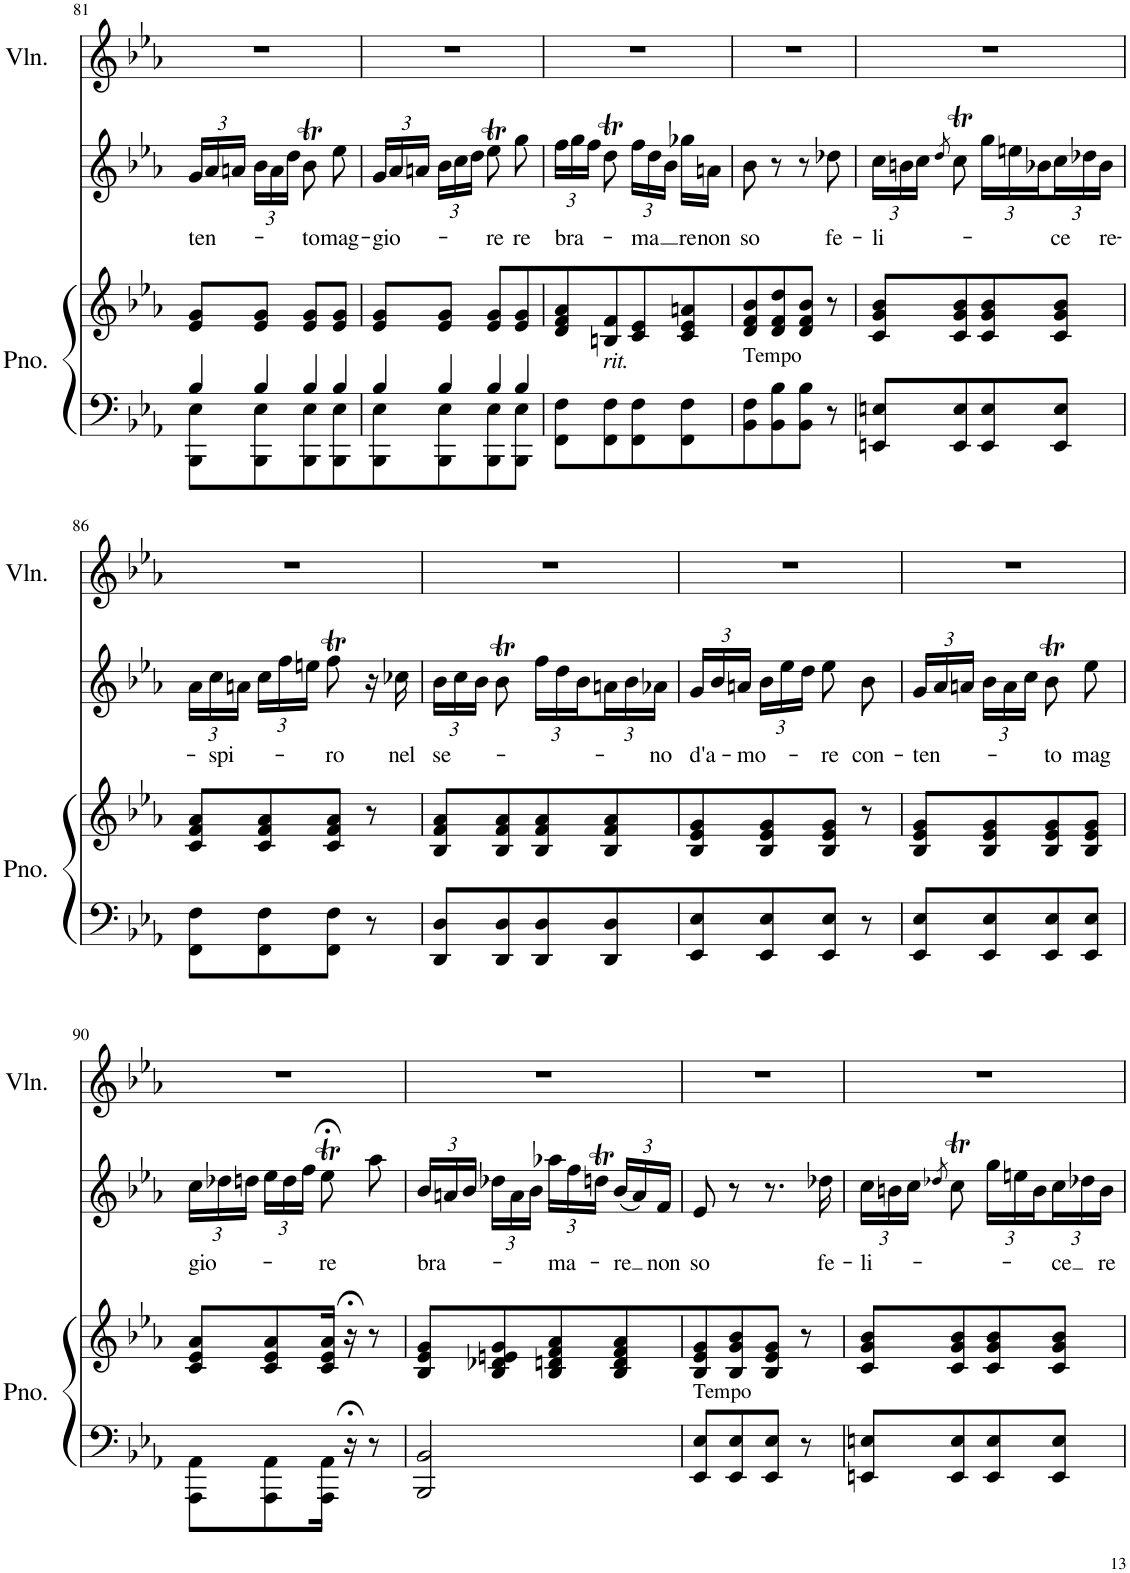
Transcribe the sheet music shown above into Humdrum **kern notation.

**kern	**kern	**kern	**text	**kern
*part3	*part3	*part2	*part2	*part1
*staff4	*staff3	*staff2	*staff2	*staff1
*I"Piano	*	*I"Voice	*	*I"Violin
*I'Pno.	*	*	*	*I'Vln.
!!LO:PB:g=z
*clefF4	*clefG2	*clefG2	*	*clefG2
*k[b-e-a-]	*k[b-e-a-]	*k[b-e-a-]	*	*k[b-e-a-]
*M2/4	*M2/4	*M2/4	*	*M2/4
=81	=81	=81	=81	=81
*^	*	*	*	*
*	*	*	*Xbrackettup	*	*
!	!	!	!	!LO:LY:b	!
8B-/	8BBB-\ 8E-\L	8e-/ 8g/L	24g/LL	-ten-	2r
.	.	.	24a-/	.	.
.	.	.	24an/JJ	.	.
8B-/	8BBB-\ 8E-\	8e-/ 8g/J	24b-\LL	.	.
.	.	.	24a\	.	.
.	.	.	24dd\JJ	.	.
!	!	!	!	!LO:LY:b	!
8B-/	8BBB-\ 8E-\	8e-/ 8g/L	8b-T\	-to	.
!	!	!	!	!LO:LY:b	!
8B-/	8BBB-\ 8E-\	8e-/ 8g/J	8ee-\	mag-	.
=82	=82	=82	=82	=82	=82
!	!	!	!	!LO:LY:b	!
8B-/	8BBB-\ 8E-\	8e-/ 8g/L	24g/LL	-gio-	2r
.	.	.	24a-/	.	.
.	.	.	24an/JJ	.	.
8B-/	8BBB-\ 8E-\	8e-/ 8g/J	24b-\LL	.	.
.	.	.	24cc\	.	.
.	.	.	24dd\JJ	.	.
!	!	!	!	!LO:LY:b	!
8B-/	8BBB-\ 8E-\	8e-/ 8g/L	8ee-T\	-re	.
!	!	!	!	!LO:LY:b	!
8B-/	8BBB-\ 8E-\J	8e-/ 8g/	8gg\	-re	.
=83	=83	=83	=83	=83	=83
!	!	!	!	!LO:LY:b	!
*v	*v	*	*	*	*
8FF\ 8F\L	8d/ 8f/ 8a-/	24ff\LL	bra-	2r
.	.	24gg\	.	.
.	.	24ff\JJ	.	.
!	!LO:TX:b:i:t=rit.	!	!	!
8FF\ 8F\	8Bn/ 8f/	8ddt\	.	.
!	!	!	!LO:LY:b	!
8FF\ 8F\	8c/ 8e-/	24ff\LL	-ma	.
.	.	24dd\	.	.
.	.	24b-\JJ	.	.
!	!	!	!LO:LY:b	!
8FF\ 8F\	8c/ 8e-/ 8an/	16gg-X\LL	re	.
!	!	!	!LO:LY:b	!
.	.	16an\JJ	non	.
=84	=84	=84	=84	=84
!	!LO:TX:b:t=Tempo	!	!	!
!	!	!	!LO:LY:b	!
8BB-\ 8F\	8d/ 8f/ 8b-/	8b-\	so	2r
8BB-\ 8B-\	8d/ 8f/ 8dd/	8r	.	.
8BB-\ 8B-\J	8d/ 8f/ 8b-/J	8r	.	.
!	!	!	!LO:LY:b	!
8r	8r	8dd-X\	fe-	.
=85	=85	=85	=85	=85
!	!	!	!LO:LY:b	!
8EEn/ 8En/L	8c/ 8g/ 8b-/L	24cc\LL	-li-	2r
.	.	24bn\	.	.
.	.	24cc\JJ	.	.
.	.	8qdd/	.	.
8EE/ 8E/	8c/ 8g/ 8b-/	8ccT\	.	.
8EE/ 8E/	8c/ 8g/ 8b-/	24gg\LL	.	.
.	.	24een\	.	.
.	.	24b-X\	.	.
!	!	!	!LO:LY:b	!
8EE/ 8E/J	8c/ 8g/ 8b-/J	24cc\	-ce	.
.	.	24dd-X\	.	.
!	!	!	!LO:LY:b	!
.	.	24b-\JJ	re-	.
!!LO:LB:g=z
=86	=86	=86	=86	=86
8FF\ 8F\L	8c/ 8f/ 8a-/L	24a-\LL	.	2r
!	!	!	!LO:LY:b	!
.	.	24cc\	-spi-	.
.	.	24an\JJ	.	.
8FF\ 8F\	8c/ 8f/ 8a-/	24cc\LL	.	.
.	.	24ff\	.	.
.	.	24een\JJ	.	.
!	!	!	!LO:LY:b	!
8FF\ 8F\J	8c/ 8f/ 8a-/J	8ffT\	-ro	.
8r	8r	16r	.	.
!	!	!	!LO:LY:b	!
.	.	16cc-X\	nel	.
=87	=87	=87	=87	=87
!	!	!	!LO:LY:b	!
8DD/ 8D/L	8B-/ 8f/ 8a-/L	24b-\LL	se-	2r
.	.	24cc\	.	.
.	.	24b-\JJ	.	.
8DD/ 8D/	8B-/ 8f/ 8a-/	8b-T\	.	.
8DD/ 8D/	8B-/ 8f/ 8a-/	24ff\LL	.	.
.	.	24dd\	.	.
.	.	24b-\	.	.
8DD/ 8D/	8B-/ 8f/ 8a-/	24an\	.	.
.	.	24b-\	.	.
!	!	!	!LO:LY:b	!
.	.	24a-X\JJ	-no	.
=88	=88	=88	=88	=88
!	!	!	!LO:LY:b	!
8EE-/ 8E-/	8B-/ 8e-/ 8g/	24g/LL	-d'a-	2r
.	.	24b-/	.	.
!	!	!	!LO:LY:b	!
.	.	24an/JJ	-mo-	.
8EE-/ 8E-/	8B-/ 8e-/ 8g/	24b-\LL	.	.
.	.	24ee-\	.	.
.	.	24dd\JJ	.	.
!	!	!	!LO:LY:b	!
8EE-/ 8E-/J	8B-/ 8e-/ 8g/J	8ee-\	-re	.
!	!	!	!LO:LY:b	!
8r	8r	8b-\	-con-	.
=89	=89	=89	=89	=89
!	!	!	!LO:LY:b	!
8EE-/ 8E-/L	8B-/ 8e-/ 8g/L	24g/LL	-ten-	2r
.	.	24a-/	.	.
.	.	24an/JJ	.	.
8EE-/ 8E-/	8B-/ 8e-/ 8g/	24b-\LL	.	.
.	.	24a\	.	.
.	.	24cc\JJ	.	.
!	!	!	!LO:LY:b	!
8EE-/ 8E-/	8B-/ 8e-/ 8g/	8b-T\	-to	.
!	!	!	!LO:LY:b	!
8EE-/ 8E-/J	8B-/ 8e-/ 8g/J	8ee-\	-mag	.
!!LO:LB:g=z
=90	=90	=90	=90	=90
!	!	!	!LO:LY:b	!
8AAA-\ 8AA-\L	8c/ 8e-/ 8a-/L	24cc\LL	-gio-	2r
.	.	24dd-X\	.	.
.	.	24ddn\JJ	.	.
8AAA-\ 8AA-\	8c/ 8e-/ 8a-/	24ee-\LL	.	.
.	.	24dd\	.	.
.	.	24ff\JJ	.	.
!	!	!	!LO:LY:b	!
16AAA-\ 16AA-\JL	16c/ 16e-/ 16a-/JL	8ee-;<T\	-re	.
16r;<	16r;<	.	.	.
8r	8r	8aa-\	.	.
=91	=91	=91	=91	=91
!	!	!	!LO:LY:b	!
2BBB-/ 2BB-/	8B-/ 8e-/ 8g/L	24b-/LL	bra-	2r
.	.	24an/	.	.
.	.	24b-/JJ	.	.
.	8B-/ 8d-X/ 8en/ 8g/	24dd-X\LL	.	.
.	.	24a\	.	.
.	.	24b-\JJ	.	.
!	!	!	!LO:LY:b	!
.	8B-/ 8dn/ 8f/ 8a-/	24aa-X\LL	-ma-	.
.	.	24ff\	.	.
.	.	24ddnt\JJ	.	.
!	!	!	!LO:LY:b	!
.	8B-/ 8d/ 8f/ 8a-/	(24b-/LL	-re	.
.	.	24a/)	.	.
!	!	!	!LO:LY:b	!
.	.	24f/JJ	non	.
=92	=92	=92	=92	=92
!	!LO:TX:b:t=Tempo	!	!	!
!	!	!	!LO:LY:b	!
8EE-/ 8E-/L	8B-/ 8e-/ 8g/	8e-/	so	2r
8EE-/ 8E-/	8B-/ 8g/ 8b-/	8r	.	.
8EE-/ 8E-/J	8B-/ 8e-/ 8g/J	8.r	.	.
8r	8r	.	.	.
!	!	!	!LO:LY:b	!
.	.	16dd-X\	fe-	.
=93	=93	=93	=93	=93
!	!	!	!LO:LY:b	!
8EEn/ 8En/L	8c/ 8g/ 8b-/L	24cc\LL	-li-	2r
.	.	24bn\	.	.
.	.	24cc\JJ	.	.
.	.	8qdd-X/	.	.
8EE/ 8E/	8c/ 8g/ 8b-/	8ccT\	.	.
8EE/ 8E/	8c/ 8g/ 8b-/	24gg\LL	.	.
.	.	24een\	.	.
.	.	24b\	.	.
!	!	!	!LO:LY:b	!
8EE/ 8E/J	8c/ 8g/ 8b-/J	24cc\	-ce	.
.	.	24dd-X\	.	.
!	!	!	!LO:LY:b	!
.	.	24b\JJ	re	.
=	=	=	=	=
*-	*-	*-	*-	*-
